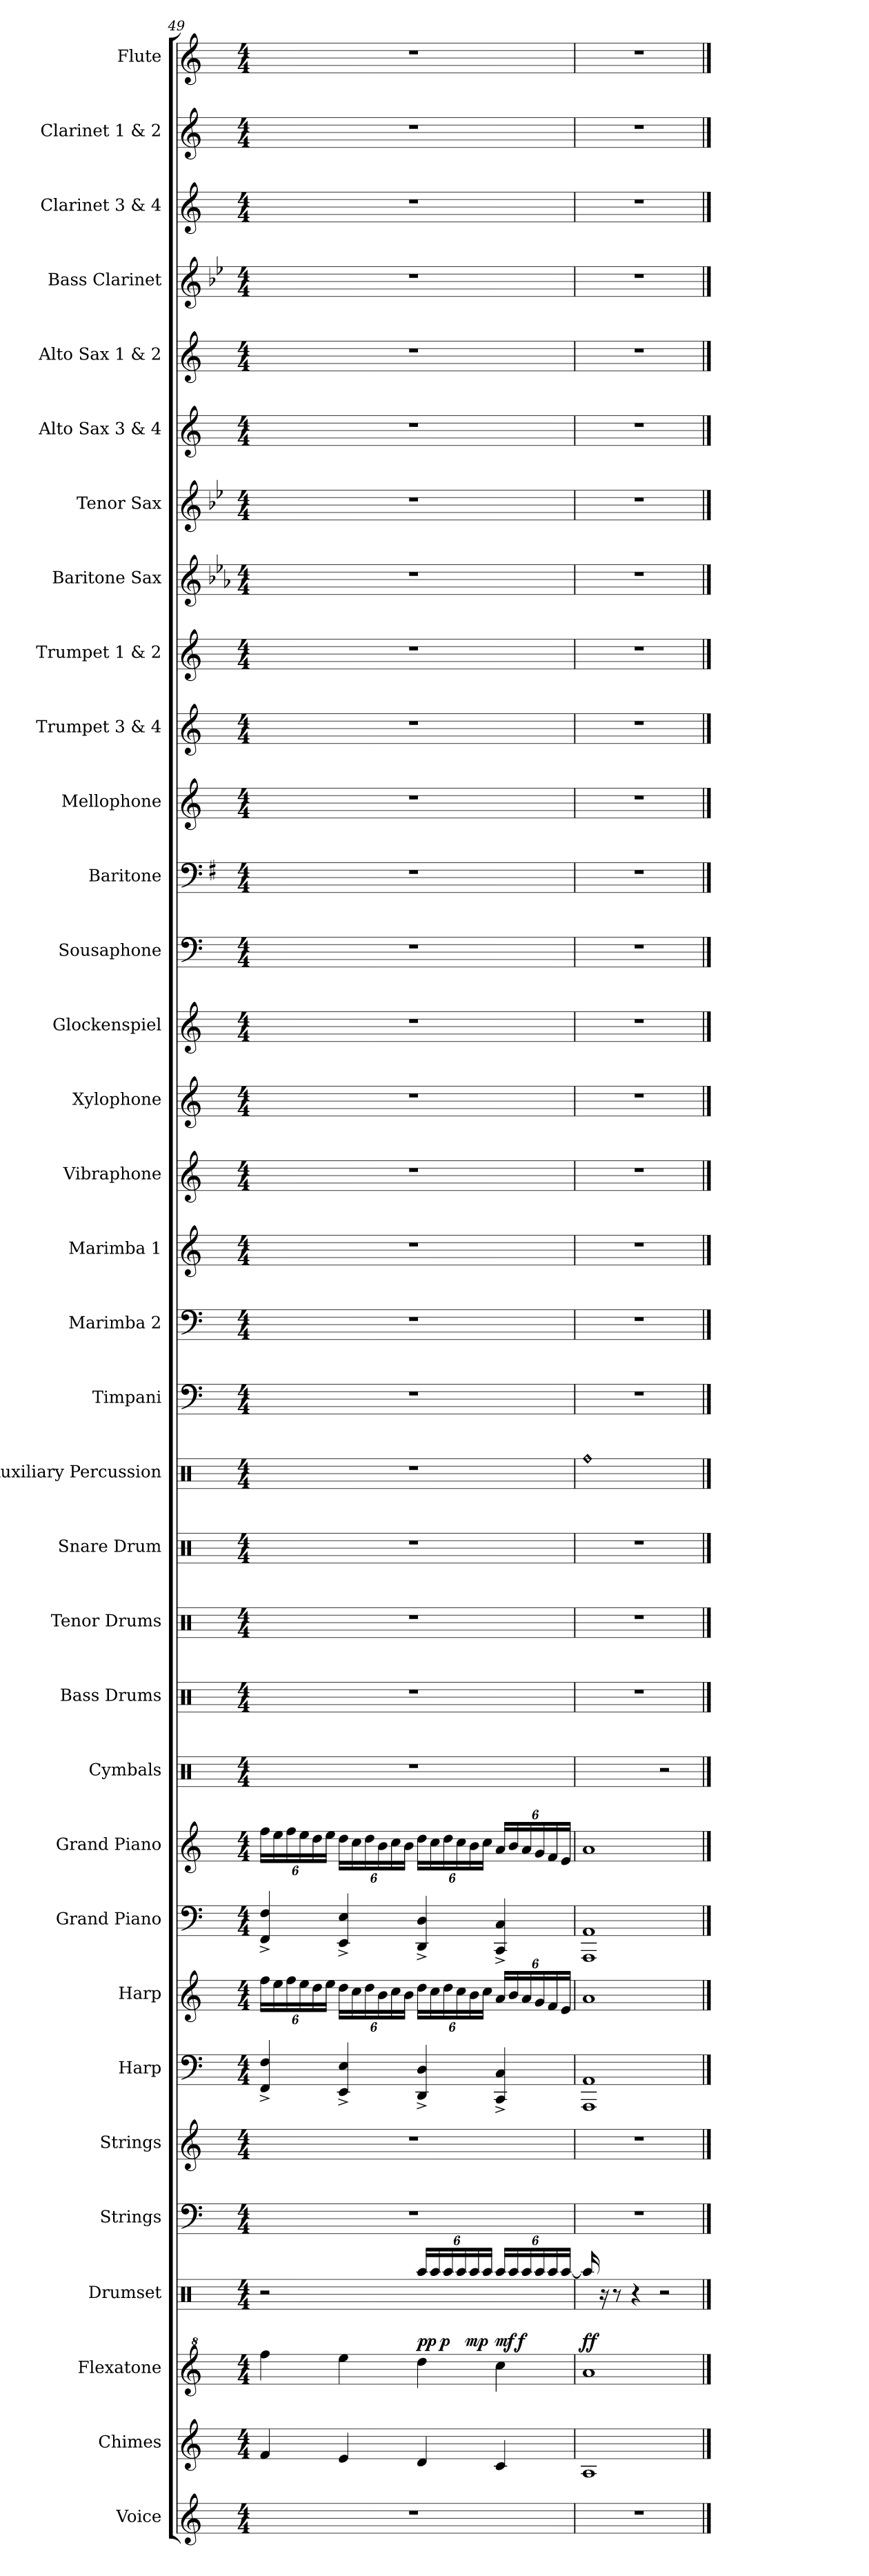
**kern	**kern	**kern	**kern	**dynam	**kern	**kern	**kern	**kern	**kern	**kern	**kern	**kern	**kern	**kern	**kern	**kern	**kern	**kern	**kern	**kern	**kern	**kern	**kern	**kern	**kern	**kern	**kern	**kern	**kern	**kern	**kern	**kern	**kern	**kern
*part34	*part33	*part32	*part31	*part31	*part30	*part29	*part28	*part27	*part26	*part25	*part24	*part23	*part22	*part21	*part20	*part19	*part18	*part17	*part16	*part15	*part14	*part13	*part12	*part11	*part10	*part9	*part8	*part7	*part6	*part5	*part4	*part3	*part2	*part1
*staff34	*staff33	*staff32	*staff31	*staff31	*staff30	*staff29	*staff28	*staff27	*staff26	*staff25	*staff24	*staff23	*staff22	*staff21	*staff20	*staff19	*staff18	*staff17	*staff16	*staff15	*staff14	*staff13	*staff12	*staff11	*staff10	*staff9	*staff8	*staff7	*staff6	*staff5	*staff4	*staff3	*staff2	*staff1
*I"Voice	*I"Chimes	*I"Flexatone	*I"Drumset	*	*I"Strings	*I"Strings	*I"Harp	*I"Harp	*I"Grand Piano	*I"Grand Piano	*I"Cymbals	*I"Bass Drums	*I"Tenor Drums	*I"Snare Drum	*I"Auxiliary Percussion	*I"Timpani	*I"Marimba 2	*I"Marimba 1	*I"Vibraphone	*I"Xylophone	*I"Glockenspiel	*I"Sousaphone	*I"Baritone	*I"Mellophone	*I"Trumpet 3 &amp; 4	*I"Trumpet 1 &amp; 2	*I"Baritone Sax	*I"Tenor Sax	*I"Alto Sax 3 &amp; 4	*I"Alto Sax 1 &amp; 2	*I"Bass Clarinet	*I"Clarinet 3 &amp; 4	*I"Clarinet 1 &amp; 2	*I"Flute
*I'Vo.	*I'Cme.	*I'Flt.	*I'D. Set	*	*I'St.	*I'St.	*I'Hrp.	*I'Hrp.	*I'Pno.	*I'Pno.	*I'Cym.	*I'B.D.	*I'T.D.	*I'S.D.	*I'Aux. Perc.	*I'Timp.	*I'Mrm. 2	*I'Mrm. 1	*I'Vib.	*I'Xyl.	*I'Glk.	*	*I'Bar.	*I'Mph.	*I'Tpt. 3&amp;4	*I'Tpt. 1&amp;2	*I'Bari. Sax.	*I'T. Sax.	*I'A. Sax. 3&amp;4	*I'A. Sax. 1&amp;2	*I'B. Cl.	*I'Cl. 3&amp;4	*I'Cl. 1&amp;2	*I'Fl.
!!LO:PB:g=z
*clefG2	*clefG2	*clefG^2	*clefX	*	*clefF4	*clefG2	*clefF4	*clefG2	*clefF4	*clefG2	*clefX	*clefX	*clefX	*clefX	*clefX	*clefF4	*clefF4	*clefG2	*clefG2	*clefG2	*clefG2	*clefF4	*clefF4	*clefG2	*clefG2	*clefG2	*clefG2	*clefG2	*clefG2	*clefG2	*clefG2	*clefG2	*clefG2	*clefG2
*	*	*	*	*	*	*	*	*	*	*	*	*	*	*	*	*	*	*	*	*ITrd-7c-12	*ITrd-14c-24	*	*ITrd4c7	*ITrd4c7	*ITrd1c2	*ITrd1c2	*ITrd12c21	*ITrd8c14	*ITrd5c9	*ITrd5c9	*ITrd8c14	*ITrd1c2	*ITrd1c2	*
*k[]	*k[]	*k[]	*k[]	*	*k[]	*k[]	*k[]	*k[]	*k[]	*k[]	*k[]	*k[]	*k[]	*k[]	*k[]	*k[]	*k[]	*k[]	*k[]	*k[]	*k[]	*k[]	*k[]	*k[b-]	*k[b-e-]	*k[b-e-]	*k[b-e-a-]	*k[b-e-]	*k[b-e-a-]	*k[b-e-a-]	*k[b-e-]	*k[b-e-]	*k[b-e-]	*k[]
*M4/4	*M4/4	*M4/4	*M4/4	*	*M4/4	*M4/4	*M4/4	*M4/4	*M4/4	*M4/4	*M4/4	*M4/4	*M4/4	*M4/4	*M4/4	*M4/4	*M4/4	*M4/4	*M4/4	*M4/4	*M4/4	*M4/4	*M4/4	*M4/4	*M4/4	*M4/4	*M4/4	*M4/4	*M4/4	*M4/4	*M4/4	*M4/4	*M4/4	*M4/4
*	*	*	*	*	*	*	*	*Xbrackettup	*	*Xbrackettup	*	*	*	*	*	*	*	*	*	*	*	*	*	*	*	*	*	*	*	*	*	*	*	*
=49	=49	=49	=49	=49	=49	=49	=49	=49	=49	=49	=49	=49	=49	=49	=49	=49	=49	=49	=49	=49	=49	=49	=49	=49	=49	=49	=49	=49	=49	=49	=49	=49	=49	=49
1r	4f/	4fff\	2r	.	1r	1r	4FF/^ 4F/^	24ff\LL	4FF/^ 4F/^	24ff\LL	1r	1r	1r	1r	1r	1r	1r	1r	1r	1r	1r	1r	1r	1r	1r	1r	1r	1r	1r	1r	1r	1r	1r	1r
.	.	.	.	.	.	.	.	24ee\	.	24ee\	.	.	.	.	.	.	.	.	.	.	.	.	.	.	.	.	.	.	.	.	.	.	.	.
.	.	.	.	.	.	.	.	24ff\	.	24ff\	.	.	.	.	.	.	.	.	.	.	.	.	.	.	.	.	.	.	.	.	.	.	.	.
.	.	.	.	.	.	.	.	24ee\	.	24ee\	.	.	.	.	.	.	.	.	.	.	.	.	.	.	.	.	.	.	.	.	.	.	.	.
.	.	.	.	.	.	.	.	24dd\	.	24dd\	.	.	.	.	.	.	.	.	.	.	.	.	.	.	.	.	.	.	.	.	.	.	.	.
.	.	.	.	.	.	.	.	24ee\JJ	.	24ee\JJ	.	.	.	.	.	.	.	.	.	.	.	.	.	.	.	.	.	.	.	.	.	.	.	.
.	4e/	4eee\	.	.	.	.	4EE/^ 4E/^	24dd\LL	4EE/^ 4E/^	24dd\LL	.	.	.	.	.	.	.	.	.	.	.	.	.	.	.	.	.	.	.	.	.	.	.	.
.	.	.	.	.	.	.	.	24cc\	.	24cc\	.	.	.	.	.	.	.	.	.	.	.	.	.	.	.	.	.	.	.	.	.	.	.	.
.	.	.	.	.	.	.	.	24dd\	.	24dd\	.	.	.	.	.	.	.	.	.	.	.	.	.	.	.	.	.	.	.	.	.	.	.	.
.	.	.	.	.	.	.	.	24b\	.	24b\	.	.	.	.	.	.	.	.	.	.	.	.	.	.	.	.	.	.	.	.	.	.	.	.
.	.	.	.	.	.	.	.	24cc\	.	24cc\	.	.	.	.	.	.	.	.	.	.	.	.	.	.	.	.	.	.	.	.	.	.	.	.
.	.	.	.	.	.	.	.	24b\JJ	.	24b\JJ	.	.	.	.	.	.	.	.	.	.	.	.	.	.	.	.	.	.	.	.	.	.	.	.
*	*	*	*Xbrackettup	*	*	*	*	*	*	*	*	*	*	*	*	*	*	*	*	*	*	*	*	*	*	*	*	*	*	*	*	*	*	*
!	!	!	!	!LO:DY:b	!	!	!	!	!	!	!	!	!	!	!	!	!	!	!	!	!	!	!	!	!	!	!	!	!	!	!	!	!	!
.	4d/	4ddd\	24Raa/LL	pp	.	.	4DD/^ 4D/^	24dd\LL	4DD/^ 4D/^	24dd\LL	.	.	.	.	.	.	.	.	.	.	.	.	.	.	.	.	.	.	.	.	.	.	.	.
.	.	.	24Raa/	.	.	.	.	24cc\	.	24cc\	.	.	.	.	.	.	.	.	.	.	.	.	.	.	.	.	.	.	.	.	.	.	.	.
!	!	!	!	!LO:DY:b	!	!	!	!	!	!	!	!	!	!	!	!	!	!	!	!	!	!	!	!	!	!	!	!	!	!	!	!	!	!
.	.	.	24Raa/	p	.	.	.	24dd\	.	24dd\	.	.	.	.	.	.	.	.	.	.	.	.	.	.	.	.	.	.	.	.	.	.	.	.
.	.	.	24Raa/	.	.	.	.	24cc\	.	24cc\	.	.	.	.	.	.	.	.	.	.	.	.	.	.	.	.	.	.	.	.	.	.	.	.
!	!	!	!	!LO:DY:b	!	!	!	!	!	!	!	!	!	!	!	!	!	!	!	!	!	!	!	!	!	!	!	!	!	!	!	!	!	!
.	.	.	24Raa/	mp	.	.	.	24b\	.	24b\	.	.	.	.	.	.	.	.	.	.	.	.	.	.	.	.	.	.	.	.	.	.	.	.
.	.	.	24Raa/JJ	.	.	.	.	24cc\JJ	.	24cc\JJ	.	.	.	.	.	.	.	.	.	.	.	.	.	.	.	.	.	.	.	.	.	.	.	.
!	!	!	!	!LO:DY:b	!	!	!	!	!	!	!	!	!	!	!	!	!	!	!	!	!	!	!	!	!	!	!	!	!	!	!	!	!	!
.	4c/	4ccc\	24Raa/LL	mf	.	.	4CC/^ 4C/^	24a/LL	4CC/^ 4C/^	24a/LL	.	.	.	.	.	.	.	.	.	.	.	.	.	.	.	.	.	.	.	.	.	.	.	.
.	.	.	24Raa/	.	.	.	.	24b/	.	24b/	.	.	.	.	.	.	.	.	.	.	.	.	.	.	.	.	.	.	.	.	.	.	.	.
!	!	!	!	!LO:DY:b	!	!	!	!	!	!	!	!	!	!	!	!	!	!	!	!	!	!	!	!	!	!	!	!	!	!	!	!	!	!
.	.	.	24Raa/	f	.	.	.	24a/	.	24a/	.	.	.	.	.	.	.	.	.	.	.	.	.	.	.	.	.	.	.	.	.	.	.	.
.	.	.	24Raa/	.	.	.	.	24g/	.	24g/	.	.	.	.	.	.	.	.	.	.	.	.	.	.	.	.	.	.	.	.	.	.	.	.
.	.	.	24Raa/	.	.	.	.	24f/	.	24f/	.	.	.	.	.	.	.	.	.	.	.	.	.	.	.	.	.	.	.	.	.	.	.	.
.	.	.	[24Raa/JJ	.	.	.	.	24e/JJ	.	24e/JJ	.	.	.	.	.	.	.	.	.	.	.	.	.	.	.	.	.	.	.	.	.	.	.	.
=50	=50	=50	=50	=50	=50	=50	=50	=50	=50	=50	=50	=50	=50	=50	=50	=50	=50	=50	=50	=50	=50	=50	=50	=50	=50	=50	=50	=50	=50	=50	=50	=50	=50	=50
!	!	!	!	!LO:DY:b	!	!	!	!	!	!	!LO:N:head=diamond	!	!	!	!LO:N:head=diamond	!	!	!	!	!	!	!	!	!	!	!	!	!	!	!	!	!	!	!
1r	1A	1aa	16Raa/]	ff	1r	1r	1AAA 1AA	1a	1AAA 1AA	1a	2R/	1r	1r	1r	1Rff	1r	1r	1r	1r	1r	1r	1r	1r	1r	1r	1r	1r	1r	1r	1r	1r	1r	1r	1r
.	.	.	16r	.	.	.	.	.	.	.	.	.	.	.	.	.	.	.	.	.	.	.	.	.	.	.	.	.	.	.	.	.	.	.
.	.	.	8r	.	.	.	.	.	.	.	.	.	.	.	.	.	.	.	.	.	.	.	.	.	.	.	.	.	.	.	.	.	.	.
.	.	.	4r	.	.	.	.	.	.	.	.	.	.	.	.	.	.	.	.	.	.	.	.	.	.	.	.	.	.	.	.	.	.	.
.	.	.	2r	.	.	.	.	.	.	.	2r	.	.	.	.	.	.	.	.	.	.	.	.	.	.	.	.	.	.	.	.	.	.	.
==	==	==	==	==	==	==	==	==	==	==	==	==	==	==	==	==	==	==	==	==	==	==	==	==	==	==	==	==	==	==	==	==	==	==
*-	*-	*-	*-	*-	*-	*-	*-	*-	*-	*-	*-	*-	*-	*-	*-	*-	*-	*-	*-	*-	*-	*-	*-	*-	*-	*-	*-	*-	*-	*-	*-	*-	*-	*-
